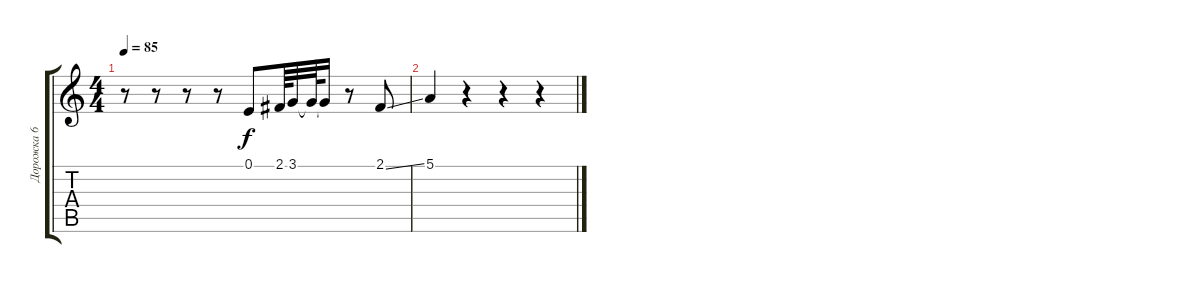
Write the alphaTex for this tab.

\track ("Дорожка 6" "Дорожка 6") {instrument tenorsax}
\staff {score tabs}
\tuning (E4 B3 G3 D3 A2 E2) {hide}
\ts (4 4)
\tempo 85
\clef g2
\ks c
r.8{dy f} r.8 r.8 r.8 0.1.8 2.1.64 3.1.32 3.1{t}.64 3.1{t}.16 r.8 2.1{ss}.8 |
5.1.4 r.4 r.4 r.4
